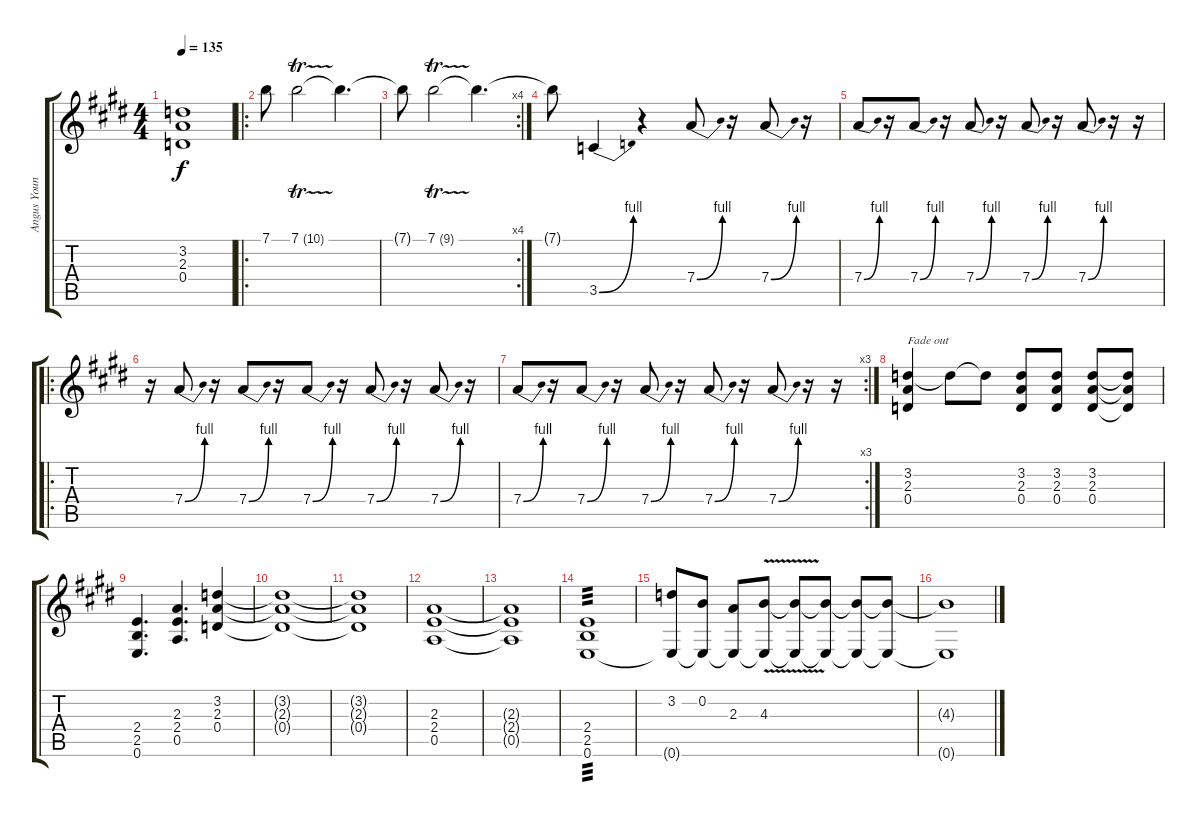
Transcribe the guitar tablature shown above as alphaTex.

\track ("Angus Young" "Angus Youn") {instrument distortionguitar}
\staff {score tabs}
\tuning (E4 B3 G3 D3 A2 E2) {hide}
\ts (4 4)
\tempo 135
\clef g2
\ks e
(3.2{t} 2.3{t} 0.4{t}).1{dy f} |
\ro
7.1.8 7.1{tr (10 32)}.2 7.1{t}.4{d} |
\rc 4
7.1{t}.8 7.1{tr (9 32)}.2 7.1{t}.4{d} |
7.1{t}.8 3.5{be (bend 0 0 60 4)}.4 r.4 7.4{be (bend 0 0 60 4)}.8 r.16 7.4{be (bend 0 0 60 4)}.8 r.16 |
7.4{be (bend 0 0 60 4)}.8 r.16 7.4{be (bend 0 0 60 4)}.8 r.16 7.4{be (bend 0 0 60 4)}.8 r.16 7.4{be (bend 0 0 60 4)}.8 r.16 7.4{be (bend 0 0 60 4)}.8 r.16 r.16 |
\ro
r.16 7.4{be (bend 0 0 60 4)}.8 r.16 7.4{be (bend 0 0 60 4)}.8 r.16 7.4{be (bend 0 0 60 4)}.8 r.16 7.4{be (bend 0 0 60 4)}.8 r.16 7.4{be (bend 0 0 60 4)}.8 r.16 |
\rc 3
7.4{be (bend 0 0 60 4)}.8 r.16 7.4{be (bend 0 0 60 4)}.8 r.16 7.4{be (bend 0 0 60 4)}.8 r.16 7.4{be (bend 0 0 60 4)}.8 r.16 7.4{be (bend 0 0 60 4)}.8 r.16 r.16 |
(3.2 2.3 0.4).4{txt "Fade out"} 3.2{t}.8 3.2{t}.8 (3.2 2.3 0.4).8 (3.2 2.3 0.4).8 (3.2 2.3 0.4).8 (3.2{t} 2.3{t} 0.4{t}).8 |
(2.4 2.5 0.6).4{d} (2.3 2.4 0.5).4{d} (3.2 2.3 0.4).4 |
(3.2{t} 2.3{t} 0.4{t}).1 |
(3.2{t} 2.3{t} 0.4{t}).1 |
(2.3 2.4 0.5).1 |
(2.3{t} 2.4{t} 0.5{t}).1 |
(2.4 2.5 0.6).1{tp 3} |
(3.2 0.6{t}).8 (0.2 0.6{t}).8 (2.3 0.6{t}).8 (4.3{v} 0.6{t}).8 (4.3{t} 0.6{t}).8 (4.3{t} 0.6{t}).8 (4.3{t} 0.6{t}).8 (4.3{t} 0.6{t}).8 |
(4.3{t} 0.6{t}).1
